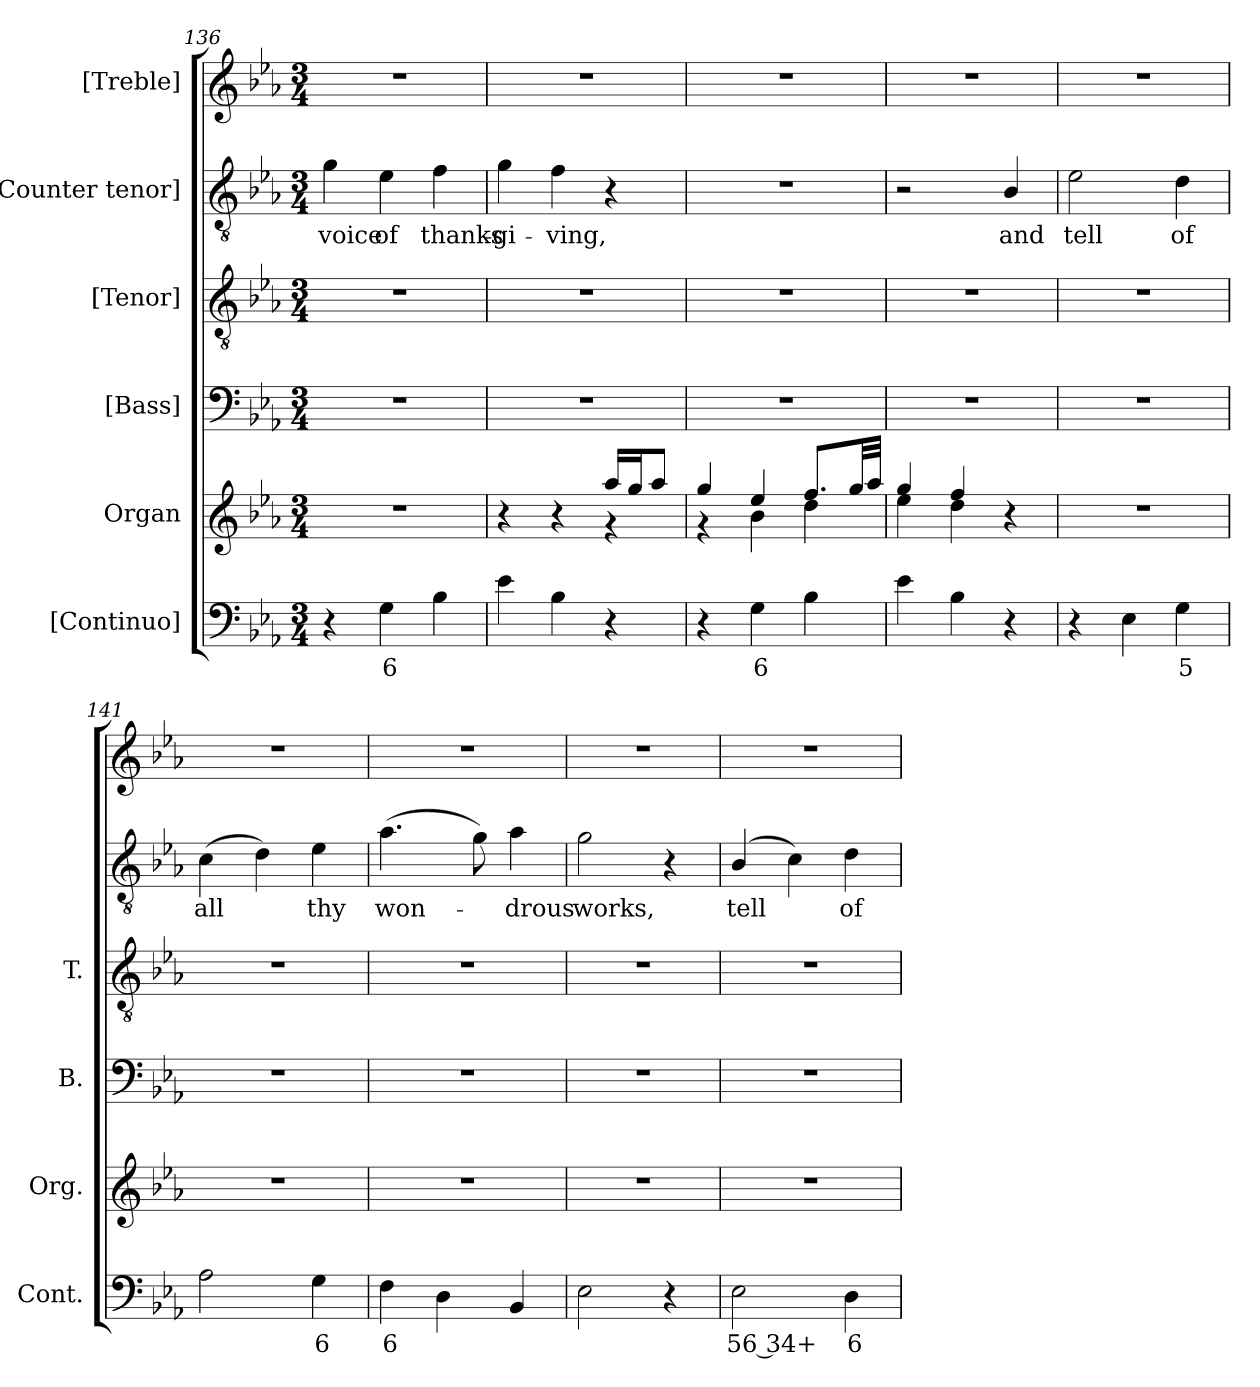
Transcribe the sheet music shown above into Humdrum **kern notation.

**kern	**text	**kern	**kern	**kern	**kern	**text	**kern
*part6	*part6	*part5	*part4	*part3	*part2	*part2	*part1
*staff6	*staff6	*staff5	*staff4	*staff3	*staff2	*staff2	*staff1
*I"[Continuo]	*	*I"Organ	*I"[Bass]	*I"[Tenor]	*I"[Counter tenor]	*	*I"[Treble]
*I'Cont.	*	*I'Org.	*I'B.	*I'T.	*	*	*
*clefF4	*	*clefG2	*clefF4	*clefGv2	*clefGv2	*	*clefG2
*	*	*	*	*ITrd7c12	*ITrd7c12	*	*
*k[b-e-a-]	*	*k[b-e-a-]	*k[b-e-a-]	*k[b-e-a-]	*k[b-e-a-]	*	*k[b-e-a-]
*E-:	*	*E-:	*E-:	*E-:	*E-:	*	*E-:
*M3/4	*	*M3/4	*M3/4	*M3/4	*M3/4	*	*M3/4
=136	=136	=136	=136	=136	=136	=136	=136
!	!	!LO:N:vis=1	!LO:N:vis=1	!LO:N:vis=1	!	!	!
!	!	!	!	!	!	!LO:LY:b:color=#000000	!LO:N:vis=1
4r	.	2.r	2.r	2.r	4Gi\	voice	2.r
!	!LO:LY:b:color=#000000	!	!	!	!	!	!
!	!	!	!	!	!	!LO:LY:b:color=#000000	!
4Gi\	6	.	.	.	4E-i\	of	.
!	!	!	!	!	!	!LO:LY:b:color=#000000	!
4B-i\	.	.	.	.	4Fi\	thanks-	.
=137	=137	=137	=137	=137	=137	=137	=137
*	*	*^	*	*	*	*	*
!	!	!	!	!LO:N:vis=1	!LO:N:vis=1	!	!	!
!	!	!	!	!	!	!	!LO:LY:b:color=#000000	!LO:N:vis=1
4e-i\	.	4r	2ryy	2.r	2.r	4Gi\	-gi-	2.r
!	!	!	!	!	!	!	!LO:LY:b:color=#000000	!
4B-i\	.	4r	.	.	.	4Fi\	-ving,	.
4r	.	16aa-i/LL	4r	.	.	4r	.	.
.	.	16ggi/J	.	.	.	.	.	.
.	.	8aa-i/J	.	.	.	.	.	.
=138	=138	=138	=138	=138	=138	=138	=138	=138
!	!	!	!	!LO:N:vis=1	!LO:N:vis=1	!LO:N:vis=1	!	!LO:N:vis=1
4r	.	4ggi/	4r	2.r	2.r	2.r	.	2.r
!	!LO:LY:b:color=#000000	!	!	!	!	!	!	!
4Gi\	6	4ee-i/	4b-i\	.	.	.	.	.
4B-i\	.	8.ffi/L	4ddi\	.	.	.	.	.
.	.	32ggi/LL	.	.	.	.	.	.
.	.	32aa-i/JJJ	.	.	.	.	.	.
=139	=139	=139	=139	=139	=139	=139	=139	=139
!	!	!	!	!LO:N:vis=1	!LO:N:vis=1	!	!	!LO:N:vis=1
4e-i\	.	4ggi/	4ee-i\	2.r	2.r	2r	.	2.r
4B-i\	.	4ffi/	4ddi\	.	.	.	.	.
!	!	!	!	!	!	!	!LO:LY:b:color=#000000	!
4r	.	4r	4ryy	.	.	4BB-i/	and	.
=140	=140	=140	=140	=140	=140	=140	=140	=140
!	!	!LO:N:vis=1	!	!LO:N:vis=1	!LO:N:vis=1	!	!	!
*	*	*v	*v	*	*	*	*	*
*	*	*^	*	*	*	*	*
!	!	!	!	!	!	!	!LO:LY:b:color=#000000	!LO:N:vis=1
*	*	*v	*v	*	*	*	*	*
4r	.	2.r	2.r	2.r	2E-i\	tell	2.r
4E-i\	.	.	.	.	.	.	.
!	!LO:LY:b:color=#000000	!	!	!	!	!	!
!	!	!	!	!	!	!LO:LY:b:color=#000000	!
4Gi\	5	.	.	.	4Di\	of	.
=141	=141	=141	=141	=141	=141	=141	=141
!	!	!LO:N:vis=1	!LO:N:vis=1	!LO:N:vis=1	!	!	!
!	!	!	!	!	!	!LO:LY:b:color=#000000	!LO:N:vis=1
2A-i\	.	2.r	2.r	2.r	(4Ci\	all	2.r
.	.	.	.	.	4Di\)	.	.
!	!LO:LY:b:color=#000000	!	!	!	!	!	!
!	!	!	!	!	!	!LO:LY:b:color=#000000	!
4Gi\	6	.	.	.	4E-i\	thy	.
!!LO:LB:g=z
=142	=142	=142	=142	=142	=142	=142	=142
!	!LO:LY:b:color=#000000	!LO:N:vis=1	!LO:N:vis=1	!LO:N:vis=1	!	!	!
!	!	!	!	!	!	!LO:LY:b:color=#000000	!LO:N:vis=1
4Fi\	6	2.r	2.r	2.r	(4.A-i\	won-	2.r
4Di\	.	.	.	.	.	.	.
.	.	.	.	.	8Gi\)	.	.
!	!	!	!	!	!	!LO:LY:b:color=#000000	!
4BB-i/	.	.	.	.	4A-i\	-drous	.
=143	=143	=143	=143	=143	=143	=143	=143
!	!	!LO:N:vis=1	!LO:N:vis=1	!LO:N:vis=1	!	!	!
!	!	!	!	!	!	!LO:LY:b:color=#000000	!LO:N:vis=1
2E-i\	.	2.r	2.r	2.r	2Gi\	works,	2.r
4r	.	.	.	.	4r	.	.
=144	=144	=144	=144	=144	=144	=144	=144
!	!LO:LY:b:color=#000000	!LO:N:vis=1	!LO:N:vis=1	!LO:N:vis=1	!	!	!
!	!	!	!	!	!	!LO:LY:b:color=#000000	!LO:N:vis=1
2E-i\	56 34+	2.r	2.r	2.r	(4BB-i/	tell	2.r
.	.	.	.	.	4Ci\)	.	.
!	!LO:LY:b:color=#000000	!	!	!	!	!	!
!	!	!	!	!	!	!LO:LY:b:color=#000000	!
4Di\	6	.	.	.	4Di\	of	.
=	=	=	=	=	=	=	=
*-	*-	*-	*-	*-	*-	*-	*-
